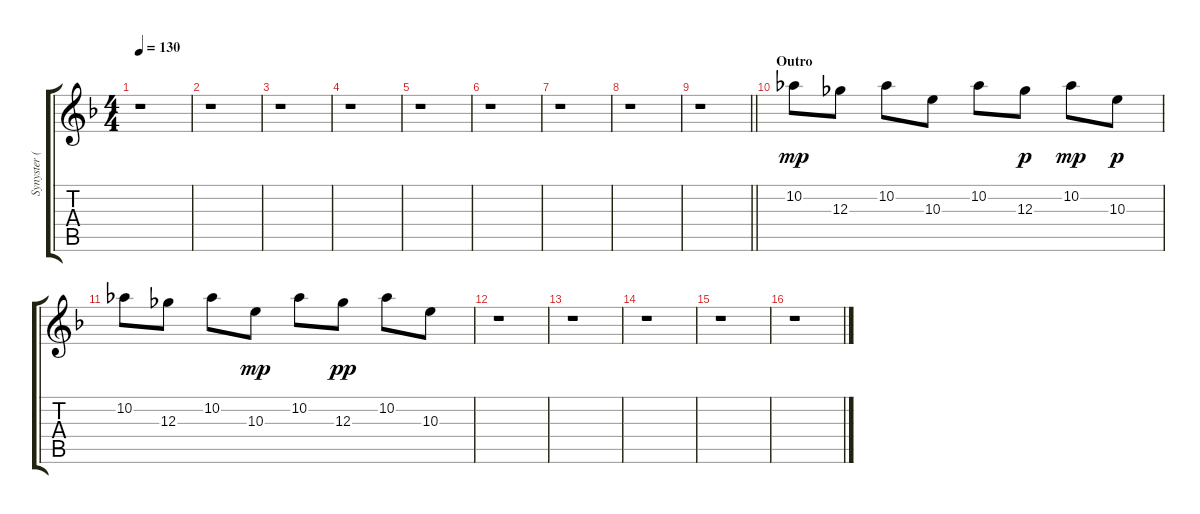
\track ("Synyster ( Clean )" "Synyster (") {instrument electricguitarclean}
\staff {score tabs}
\tuning (Eb4 Bb3 Gb3 Db3 Ab2 Db2) {hide}
\ts (4 4)
\tempo 130
\clef g2
\ks f
r.1{dy mp} |
r.1 |
r.1 |
r.1 |
r.1 |
r.1 |
r.1 |
r.1 |
\barLineRight lightlight
r.1 |
\section ("" "Outro")
10.2.8 12.3.8 10.2.8 10.3.8 10.2.8 12.3.8{dy p} 10.2.8{dy mp} 10.3.8{dy p} |
10.2.8 12.3.8 10.2.8 10.3.8{dy mp} 10.2.8 12.3.8{dy pp} 10.2.8 10.3.8 |
r.1 |
r.1 |
r.1 |
r.1 |
r.1
